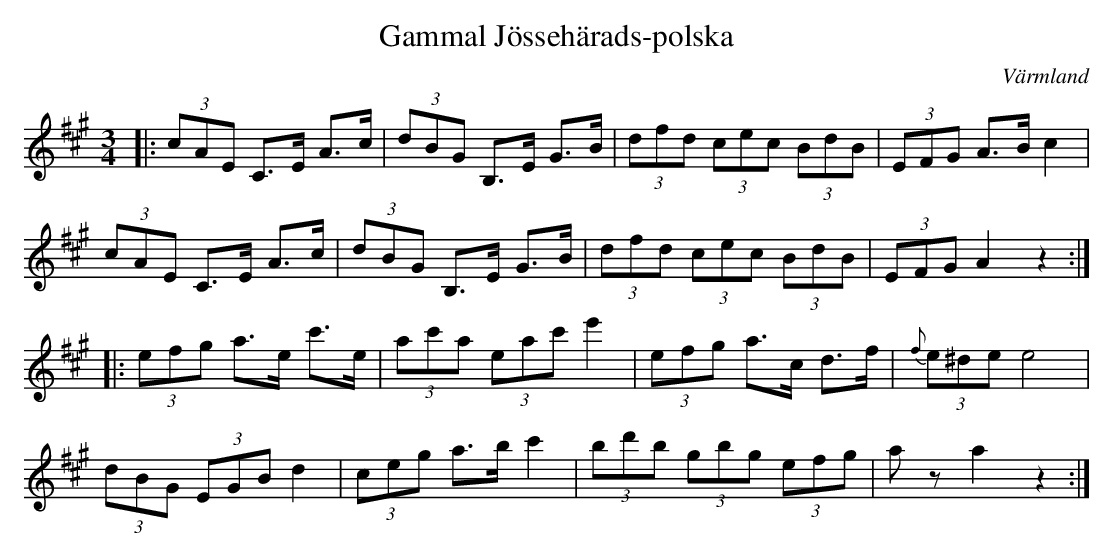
X:1
T:Gammal Jössehärads-polska
O:Värmland
L:1/8
M:3/4
K:A
|: (3cAE C>E A>c | (3dBG B,>E G>B | (3dfd (3cec (3BdB | (3EFG A>B c2 |
(3cAE C>E A>c | (3dBG B,>E G>B | (3dfd (3cec (3BdB | (3EFG A2 z2 ::
(3efg a>e c'>e | (3ac'a (3eac' e'2 | (3efg a>c d>f |{f} (3e^de e4 |
(3dBG (3EGB d2 | (3ceg a>b c'2 | (3bd'b (3gbg (3efg | a z a2 z2 :|
